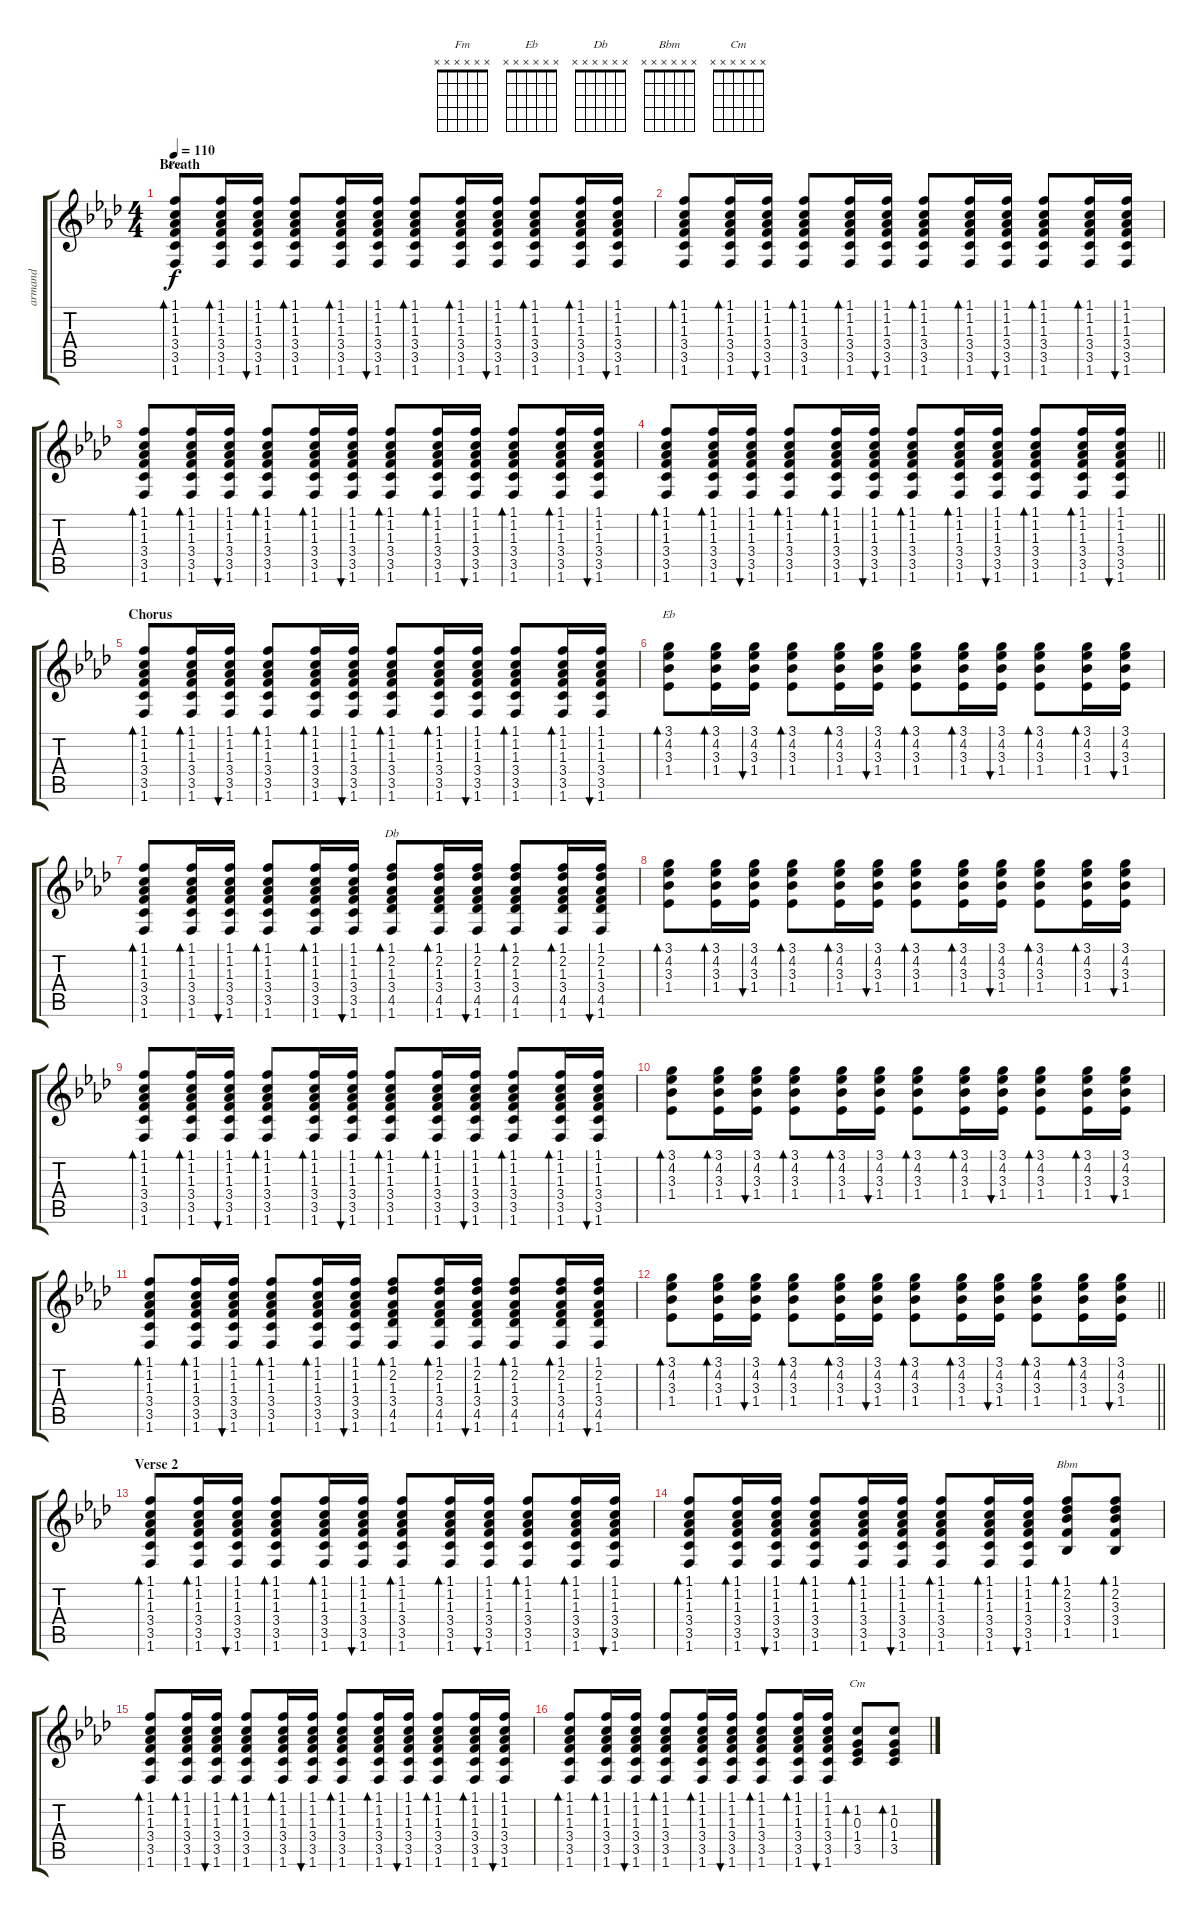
\track ("armand" "armand") {instrument acousticguitarsteel}
\staff {score tabs}
\tuning (E4 B3 G3 D3 A2 E2) {hide}
\chord ("Fm" x x x x x x) {firstfret 0}
\chord ("Eb" x x x x x x) {firstfret 0}
\chord ("Db" x x x x x x) {firstfret 0}
\chord ("Bbm" x x x x x x) {firstfret 0}
\chord ("Cm" x x x x x x) {firstfret 0}
\ts (4 4)
\section ("" "Breath")
\tempo 110
\clef g2
\ks fminor
(1.1 1.2 1.3 3.4 3.5 1.6).8{bd 30 ch "Fm" dy f} (1.1 1.2 1.3 3.4 3.5 1.6).16{bd 30} (1.1 1.2 1.3 3.4 3.5 1.6).16{bu 30} (1.1 1.2 1.3 3.4 3.5 1.6).8{bd 30} (1.1 1.2 1.3 3.4 3.5 1.6).16{bd 30} (1.1 1.2 1.3 3.4 3.5 1.6).16{bu 30} (1.1 1.2 1.3 3.4 3.5 1.6).8{bd 30} (1.1 1.2 1.3 3.4 3.5 1.6).16{bd 30} (1.1 1.2 1.3 3.4 3.5 1.6).16{bu 30} (1.1 1.2 1.3 3.4 3.5 1.6).8{bd 30} (1.1 1.2 1.3 3.4 3.5 1.6).16{bd 30} (1.1 1.2 1.3 3.4 3.5 1.6).16{bu 30} |
(1.1 1.2 1.3 3.4 3.5 1.6).8{bd 30} (1.1 1.2 1.3 3.4 3.5 1.6).16{bd 30} (1.1 1.2 1.3 3.4 3.5 1.6).16{bu 30} (1.1 1.2 1.3 3.4 3.5 1.6).8{bd 30} (1.1 1.2 1.3 3.4 3.5 1.6).16{bd 30} (1.1 1.2 1.3 3.4 3.5 1.6).16{bu 30} (1.1 1.2 1.3 3.4 3.5 1.6).8{bd 30} (1.1 1.2 1.3 3.4 3.5 1.6).16{bd 30} (1.1 1.2 1.3 3.4 3.5 1.6).16{bu 30} (1.1 1.2 1.3 3.4 3.5 1.6).8{bd 30} (1.1 1.2 1.3 3.4 3.5 1.6).16{bd 30} (1.1 1.2 1.3 3.4 3.5 1.6).16{bu 30} |
(1.1 1.2 1.3 3.4 3.5 1.6).8{bd 30} (1.1 1.2 1.3 3.4 3.5 1.6).16{bd 30} (1.1 1.2 1.3 3.4 3.5 1.6).16{bu 30} (1.1 1.2 1.3 3.4 3.5 1.6).8{bd 30} (1.1 1.2 1.3 3.4 3.5 1.6).16{bd 30} (1.1 1.2 1.3 3.4 3.5 1.6).16{bu 30} (1.1 1.2 1.3 3.4 3.5 1.6).8{bd 30} (1.1 1.2 1.3 3.4 3.5 1.6).16{bd 30} (1.1 1.2 1.3 3.4 3.5 1.6).16{bu 30} (1.1 1.2 1.3 3.4 3.5 1.6).8{bd 30} (1.1 1.2 1.3 3.4 3.5 1.6).16{bd 30} (1.1 1.2 1.3 3.4 3.5 1.6).16{bu 30} |
\barLineRight lightlight
(1.1 1.2 1.3 3.4 3.5 1.6).8{bd 30} (1.1 1.2 1.3 3.4 3.5 1.6).16{bd 30} (1.1 1.2 1.3 3.4 3.5 1.6).16{bu 30} (1.1 1.2 1.3 3.4 3.5 1.6).8{bd 30} (1.1 1.2 1.3 3.4 3.5 1.6).16{bd 30} (1.1 1.2 1.3 3.4 3.5 1.6).16{bu 30} (1.1 1.2 1.3 3.4 3.5 1.6).8{bd 30} (1.1 1.2 1.3 3.4 3.5 1.6).16{bd 30} (1.1 1.2 1.3 3.4 3.5 1.6).16{bu 30} (1.1 1.2 1.3 3.4 3.5 1.6).8{bd 30} (1.1 1.2 1.3 3.4 3.5 1.6).16{bd 30} (1.1 1.2 1.3 3.4 3.5 1.6).16{bu 30} |
\section ("" "Chorus")
(1.1 1.2 1.3 3.4 3.5 1.6).8{bd 30} (1.1 1.2 1.3 3.4 3.5 1.6).16{bd 30} (1.1 1.2 1.3 3.4 3.5 1.6).16{bu 30} (1.1 1.2 1.3 3.4 3.5 1.6).8{bd 30} (1.1 1.2 1.3 3.4 3.5 1.6).16{bd 30} (1.1 1.2 1.3 3.4 3.5 1.6).16{bu 30} (1.1 1.2 1.3 3.4 3.5 1.6).8{bd 30} (1.1 1.2 1.3 3.4 3.5 1.6).16{bd 30} (1.1 1.2 1.3 3.4 3.5 1.6).16{bu 30} (1.1 1.2 1.3 3.4 3.5 1.6).8{bd 30} (1.1 1.2 1.3 3.4 3.5 1.6).16{bd 30} (1.1 1.2 1.3 3.4 3.5 1.6).16{bu 30} |
(3.1 4.2 3.3 1.4).8{bd 30 ch "Eb"} (3.1 4.2 3.3 1.4).16{bd 30} (3.1 4.2 3.3 1.4).16{bu 30} (3.1 4.2 3.3 1.4).8{bd 30} (3.1 4.2 3.3 1.4).16{bd 30} (3.1 4.2 3.3 1.4).16{bu 30} (3.1 4.2 3.3 1.4).8{bd 30} (3.1 4.2 3.3 1.4).16{bd 30} (3.1 4.2 3.3 1.4).16{bu 30} (3.1 4.2 3.3 1.4).8{bd 30} (3.1 4.2 3.3 1.4).16{bd 30} (3.1 4.2 3.3 1.4).16{bu 30} |
(1.1 1.2 1.3 3.4 3.5 1.6).8{bd 30} (1.1 1.2 1.3 3.4 3.5 1.6).16{bd 30} (1.1 1.2 1.3 3.4 3.5 1.6).16{bu 30} (1.1 1.2 1.3 3.4 3.5 1.6).8{bd 30} (1.1 1.2 1.3 3.4 3.5 1.6).16{bd 30} (1.1 1.2 1.3 3.4 3.5 1.6).16{bu 30} (1.1 2.2 1.3 3.4 4.5 1.6).8{bd 30 ch "Db"} (1.1 2.2 1.3 3.4 4.5 1.6).16{bd 30} (1.1 2.2 1.3 3.4 4.5 1.6).16{bu 30} (1.1 2.2 1.3 3.4 4.5 1.6).8{bd 30} (1.1 2.2 1.3 3.4 4.5 1.6).16{bd 30} (1.1 2.2 1.3 3.4 4.5 1.6).16{bu 30} |
(3.1 4.2 3.3 1.4).8{bd 30} (3.1 4.2 3.3 1.4).16{bd 30} (3.1 4.2 3.3 1.4).16{bu 30} (3.1 4.2 3.3 1.4).8{bd 30} (3.1 4.2 3.3 1.4).16{bd 30} (3.1 4.2 3.3 1.4).16{bu 30} (3.1 4.2 3.3 1.4).8{bd 30} (3.1 4.2 3.3 1.4).16{bd 30} (3.1 4.2 3.3 1.4).16{bu 30} (3.1 4.2 3.3 1.4).8{bd 30} (3.1 4.2 3.3 1.4).16{bd 30} (3.1 4.2 3.3 1.4).16{bu 30} |
(1.1 1.2 1.3 3.4 3.5 1.6).8{bd 30} (1.1 1.2 1.3 3.4 3.5 1.6).16{bd 30} (1.1 1.2 1.3 3.4 3.5 1.6).16{bu 30} (1.1 1.2 1.3 3.4 3.5 1.6).8{bd 30} (1.1 1.2 1.3 3.4 3.5 1.6).16{bd 30} (1.1 1.2 1.3 3.4 3.5 1.6).16{bu 30} (1.1 1.2 1.3 3.4 3.5 1.6).8{bd 30} (1.1 1.2 1.3 3.4 3.5 1.6).16{bd 30} (1.1 1.2 1.3 3.4 3.5 1.6).16{bu 30} (1.1 1.2 1.3 3.4 3.5 1.6).8{bd 30} (1.1 1.2 1.3 3.4 3.5 1.6).16{bd 30} (1.1 1.2 1.3 3.4 3.5 1.6).16{bu 30} |
(3.1 4.2 3.3 1.4).8{bd 30} (3.1 4.2 3.3 1.4).16{bd 30} (3.1 4.2 3.3 1.4).16{bu 30} (3.1 4.2 3.3 1.4).8{bd 30} (3.1 4.2 3.3 1.4).16{bd 30} (3.1 4.2 3.3 1.4).16{bu 30} (3.1 4.2 3.3 1.4).8{bd 30} (3.1 4.2 3.3 1.4).16{bd 30} (3.1 4.2 3.3 1.4).16{bu 30} (3.1 4.2 3.3 1.4).8{bd 30} (3.1 4.2 3.3 1.4).16{bd 30} (3.1 4.2 3.3 1.4).16{bu 30} |
(1.1 1.2 1.3 3.4 3.5 1.6).8{bd 30} (1.1 1.2 1.3 3.4 3.5 1.6).16{bd 30} (1.1 1.2 1.3 3.4 3.5 1.6).16{bu 30} (1.1 1.2 1.3 3.4 3.5 1.6).8{bd 30} (1.1 1.2 1.3 3.4 3.5 1.6).16{bd 30} (1.1 1.2 1.3 3.4 3.5 1.6).16{bu 30} (1.1 2.2 1.3 3.4 4.5 1.6).8{bd 30} (1.1 2.2 1.3 3.4 4.5 1.6).16{bd 30} (1.1 2.2 1.3 3.4 4.5 1.6).16{bu 30} (1.1 2.2 1.3 3.4 4.5 1.6).8{bd 30} (1.1 2.2 1.3 3.4 4.5 1.6).16{bd 30} (1.1 2.2 1.3 3.4 4.5 1.6).16{bu 30} |
\barLineRight lightlight
(3.1 4.2 3.3 1.4).8{bd 30} (3.1 4.2 3.3 1.4).16{bd 30} (3.1 4.2 3.3 1.4).16{bu 30} (3.1 4.2 3.3 1.4).8{bd 30} (3.1 4.2 3.3 1.4).16{bd 30} (3.1 4.2 3.3 1.4).16{bu 30} (3.1 4.2 3.3 1.4).8{bd 30} (3.1 4.2 3.3 1.4).16{bd 30} (3.1 4.2 3.3 1.4).16{bu 30} (3.1 4.2 3.3 1.4).8{bd 30} (3.1 4.2 3.3 1.4).16{bd 30} (3.1 4.2 3.3 1.4).16{bu 30} |
\section ("" "Verse 2")
(1.1 1.2 1.3 3.4 3.5 1.6).8{bd 30 volume 11} (1.1 1.2 1.3 3.4 3.5 1.6).16{bd 30} (1.1 1.2 1.3 3.4 3.5 1.6).16{bu 30} (1.1 1.2 1.3 3.4 3.5 1.6).8{bd 30} (1.1 1.2 1.3 3.4 3.5 1.6).16{bd 30} (1.1 1.2 1.3 3.4 3.5 1.6).16{bu 30} (1.1 1.2 1.3 3.4 3.5 1.6).8{bd 30} (1.1 1.2 1.3 3.4 3.5 1.6).16{bd 30} (1.1 1.2 1.3 3.4 3.5 1.6).16{bu 30} (1.1 1.2 1.3 3.4 3.5 1.6).8{bd 30} (1.1 1.2 1.3 3.4 3.5 1.6).16{bd 30} (1.1 1.2 1.3 3.4 3.5 1.6).16{bu 30} |
(1.1 1.2 1.3 3.4 3.5 1.6).8{bd 30} (1.1 1.2 1.3 3.4 3.5 1.6).16{bd 30} (1.1 1.2 1.3 3.4 3.5 1.6).16{bu 30} (1.1 1.2 1.3 3.4 3.5 1.6).8{bd 30} (1.1 1.2 1.3 3.4 3.5 1.6).16{bd 30} (1.1 1.2 1.3 3.4 3.5 1.6).16{bu 30} (1.1 1.2 1.3 3.4 3.5 1.6).8{bd 30} (1.1 1.2 1.3 3.4 3.5 1.6).16{bd 30} (1.1 1.2 1.3 3.4 3.5 1.6).16{bu 30} (1.1 2.2 3.3 3.4 1.5).8{bd 30 ch "Bbm"} (1.1 2.2 3.3 3.4 1.5).8{bd 30} |
(1.1 1.2 1.3 3.4 3.5 1.6).8{bd 30} (1.1 1.2 1.3 3.4 3.5 1.6).16{bd 30} (1.1 1.2 1.3 3.4 3.5 1.6).16{bu 30} (1.1 1.2 1.3 3.4 3.5 1.6).8{bd 30} (1.1 1.2 1.3 3.4 3.5 1.6).16{bd 30} (1.1 1.2 1.3 3.4 3.5 1.6).16{bu 30} (1.1 1.2 1.3 3.4 3.5 1.6).8{bd 30} (1.1 1.2 1.3 3.4 3.5 1.6).16{bd 30} (1.1 1.2 1.3 3.4 3.5 1.6).16{bu 30} (1.1 1.2 1.3 3.4 3.5 1.6).8{bd 30} (1.1 1.2 1.3 3.4 3.5 1.6).16{bd 30} (1.1 1.2 1.3 3.4 3.5 1.6).16{bu 30} |
(1.1 1.2 1.3 3.4 3.5 1.6).8{bd 30} (1.1 1.2 1.3 3.4 3.5 1.6).16{bd 30} (1.1 1.2 1.3 3.4 3.5 1.6).16{bu 30} (1.1 1.2 1.3 3.4 3.5 1.6).8{bd 30} (1.1 1.2 1.3 3.4 3.5 1.6).16{bd 30} (1.1 1.2 1.3 3.4 3.5 1.6).16{bu 30} (1.1 1.2 1.3 3.4 3.5 1.6).8{bd 30} (1.1 1.2 1.3 3.4 3.5 1.6).16{bd 30} (1.1 1.2 1.3 3.4 3.5 1.6).16{bu 30} (1.2 0.3 1.4 3.5).8{bd 30 ch "Cm"} (1.2 0.3 1.4 3.5).8{bd 30}
